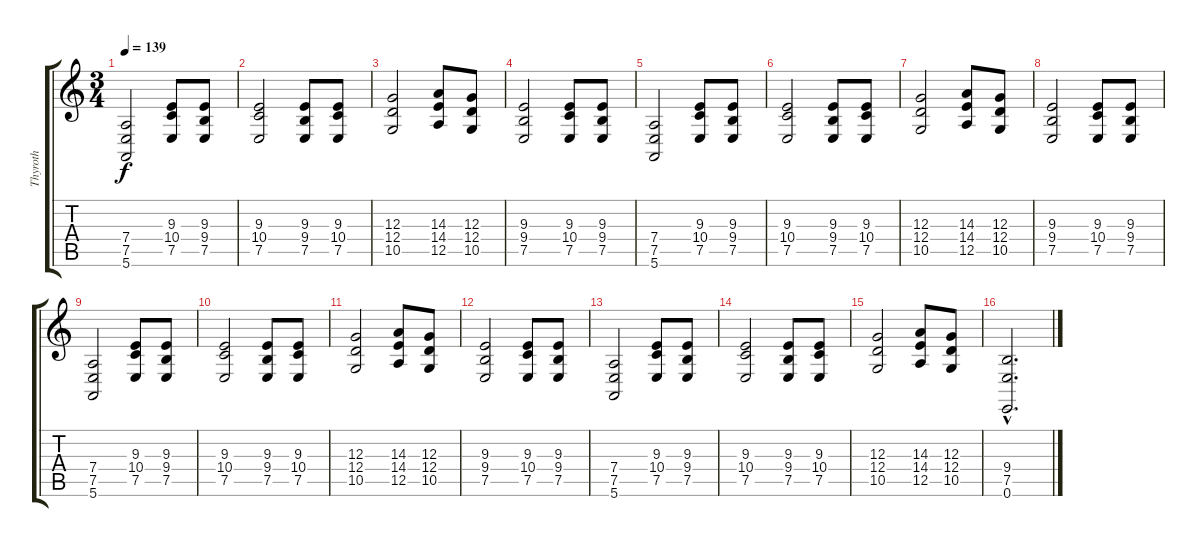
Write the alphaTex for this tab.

\track ("Thyroth" "Thyroth") {instrument stringensemble1}
\staff {score tabs}
\tuning (E4 B3 G3 D3 A2 E2) {hide}
\ts (3 4)
\tempo 139
\clef g2
\ks c
(7.4 7.5 5.6).2{dy f} (9.3 10.4 7.5).8 (9.3 9.4 7.5).8 |
(9.3 10.4 7.5).2 (9.3 9.4 7.5).8 (9.3 10.4 7.5).8 |
(12.3 12.4 10.5).2 (14.3 14.4 12.5).8 (12.3 12.4 10.5).8 |
(9.3 9.4 7.5).2 (9.3 10.4 7.5).8 (9.3 9.4 7.5).8 |
(7.4 7.5 5.6).2 (9.3 10.4 7.5).8 (9.3 9.4 7.5).8 |
(9.3 10.4 7.5).2 (9.3 9.4 7.5).8 (9.3 10.4 7.5).8 |
(12.3 12.4 10.5).2 (14.3 14.4 12.5).8 (12.3 12.4 10.5).8 |
(9.3 9.4 7.5).2 (9.3 10.4 7.5).8 (9.3 9.4 7.5).8 |
(7.4 7.5 5.6).2 (9.3 10.4 7.5).8 (9.3 9.4 7.5).8 |
(9.3 10.4 7.5).2 (9.3 9.4 7.5).8 (9.3 10.4 7.5).8 |
(12.3 12.4 10.5).2 (14.3 14.4 12.5).8 (12.3 12.4 10.5).8 |
(9.3 9.4 7.5).2 (9.3 10.4 7.5).8 (9.3 9.4 7.5).8 |
(7.4 7.5 5.6).2 (9.3 10.4 7.5).8 (9.3 9.4 7.5).8 |
(9.3 10.4 7.5).2 (9.3 9.4 7.5).8 (9.3 10.4 7.5).8 |
(12.3 12.4 10.5).2 (14.3 14.4 12.5).8 (12.3 12.4 10.5).8 |
(9.4{hac} 7.5{hac} 0.6{hac}).2{d}
